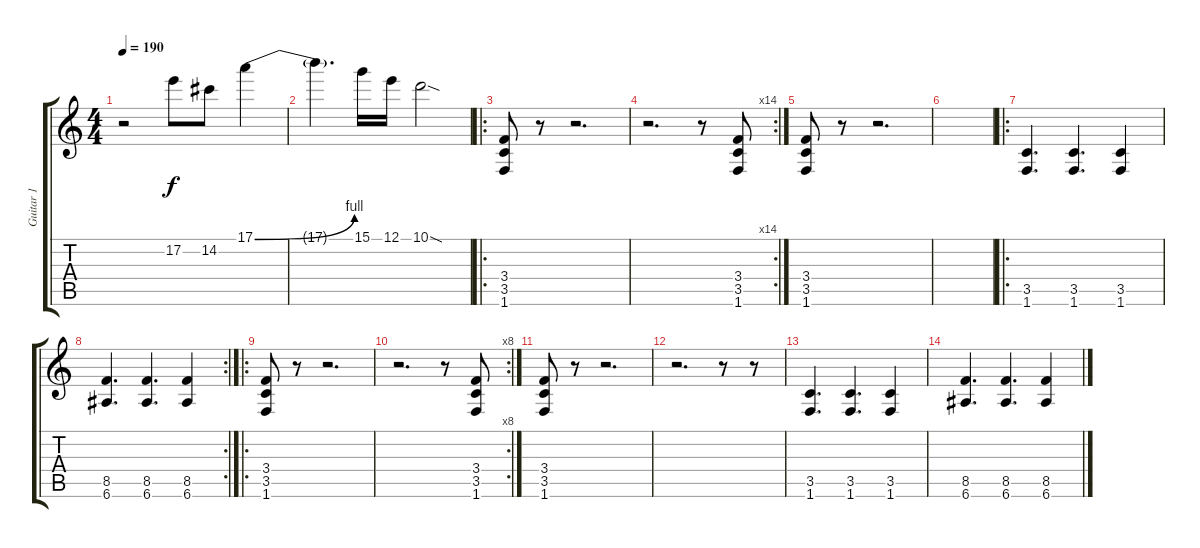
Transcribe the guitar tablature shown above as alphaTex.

\track ("Guitar 1" "Guitar 1") {instrument distortionguitar}
\staff {score tabs}
\tuning (E4 B3 G3 D3 A2 E2) {hide}
\ts (4 4)
\tempo 190
\clef g2
\ks c
r.2{dy f} 17.2.8 14.2.8 17.1{be (bend 0 0 60 4)}.4 |
17.1{t}.4{d} 15.1.16 12.1.16 10.1{sod}.2 |
\ro
(3.4 3.5 1.6).8 r.8 r.2{d} |
\rc 14
r.2{d} r.8 (3.4 3.5 1.6).8 |
(3.4 3.5 1.6).8 r.8 r.2{d} |
|
\ro
(3.5 1.6).4{d} (3.5 1.6).4{d} (3.5 1.6).4 |
\rc 2
(8.5 6.6).4{d} (8.5 6.6).4{d} (8.5 6.6).4 |
\ro
(3.4 3.5 1.6).8 r.8 r.2{d} |
\rc 8
r.2{d} r.8 (3.4 3.5 1.6).8 |
(3.4 3.5 1.6).8 r.8 r.2{d} |
r.2{d} r.8 r.8 |
(3.5 1.6).4{d} (3.5 1.6).4{d} (3.5 1.6).4 |
(8.5 6.6).4{d} (8.5 6.6).4{d} (8.5 6.6).4
